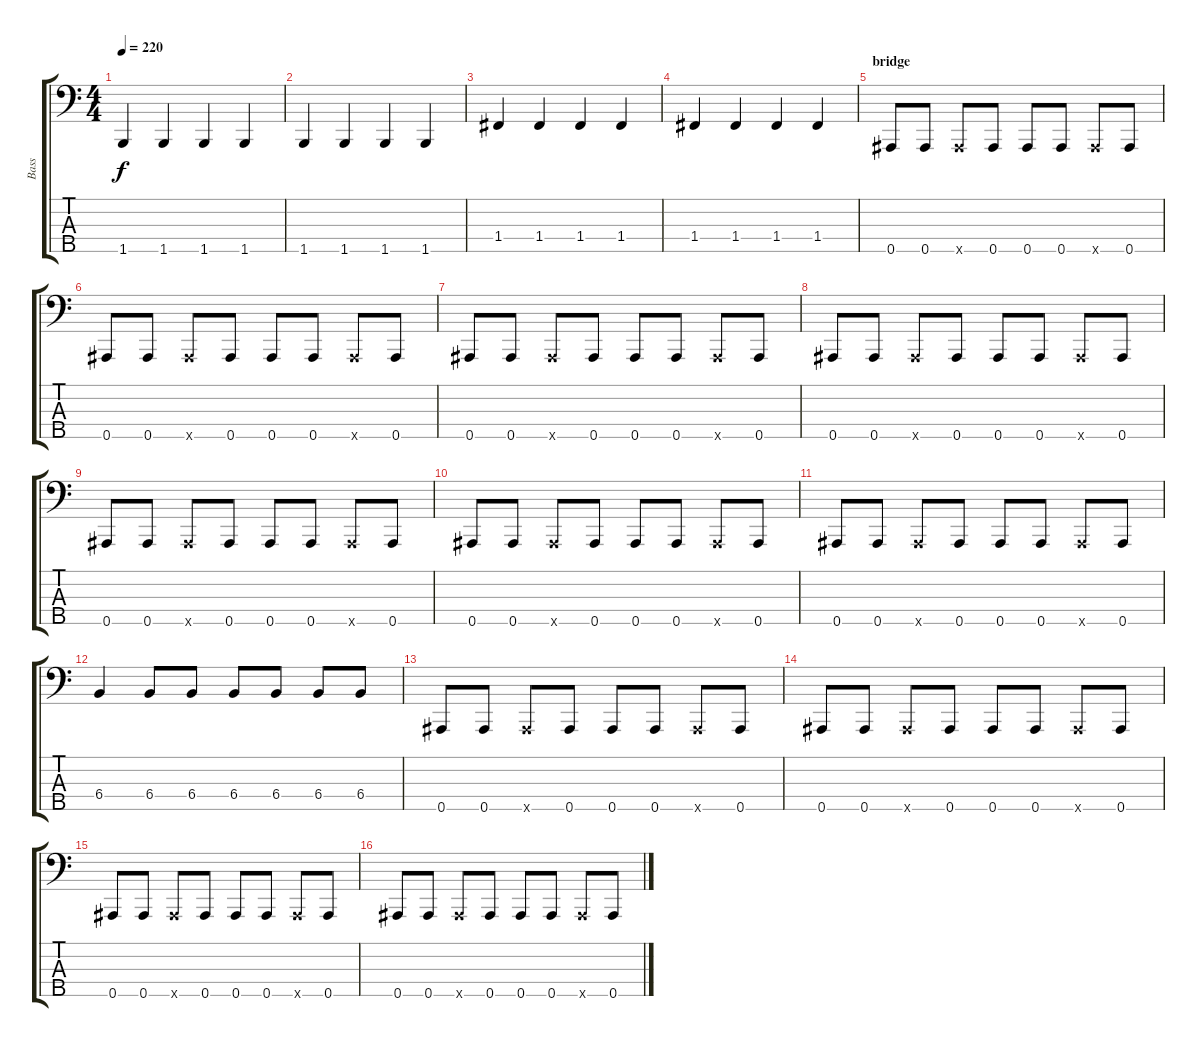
\track ("Bass" "Bass") {instrument electricbassfinger}
\staff {score tabs}
\tuning (Ab2 Eb2 Bb1 F1 Bb0) {hide}
\ts (4 4)
\tempo 220
\clef f4
\ks c
1.5.4{dy f} 1.5.4 1.5.4 1.5.4 |
1.5.4 1.5.4 1.5.4 1.5.4 |
1.4.4 1.4.4 1.4.4 1.4.4 |
1.4.4 1.4.4 1.4.4 1.4.4 |
\section ("" "bridge")
0.5.8 0.5.8 0.5{x}.8 0.5.8 0.5.8 0.5.8 0.5{x}.8 0.5.8 |
0.5.8 0.5.8 0.5{x}.8 0.5.8 0.5.8 0.5.8 0.5{x}.8 0.5.8 |
0.5.8 0.5.8 0.5{x}.8 0.5.8 0.5.8 0.5.8 0.5{x}.8 0.5.8 |
0.5.8 0.5.8 0.5{x}.8 0.5.8 0.5.8 0.5.8 0.5{x}.8 0.5.8 |
0.5.8 0.5.8 0.5{x}.8 0.5.8 0.5.8 0.5.8 0.5{x}.8 0.5.8 |
0.5.8 0.5.8 0.5{x}.8 0.5.8 0.5.8 0.5.8 0.5{x}.8 0.5.8 |
0.5.8 0.5.8 0.5{x}.8 0.5.8 0.5.8 0.5.8 0.5{x}.8 0.5.8 |
6.4.4 6.4.8 6.4.8 6.4.8 6.4.8 6.4.8 6.4.8 |
0.5.8 0.5.8 0.5{x}.8 0.5.8 0.5.8 0.5.8 0.5{x}.8 0.5.8 |
0.5.8 0.5.8 0.5{x}.8 0.5.8 0.5.8 0.5.8 0.5{x}.8 0.5.8 |
0.5.8 0.5.8 0.5{x}.8 0.5.8 0.5.8 0.5.8 0.5{x}.8 0.5.8 |
0.5.8 0.5.8 0.5{x}.8 0.5.8 0.5.8 0.5.8 0.5{x}.8 0.5.8
